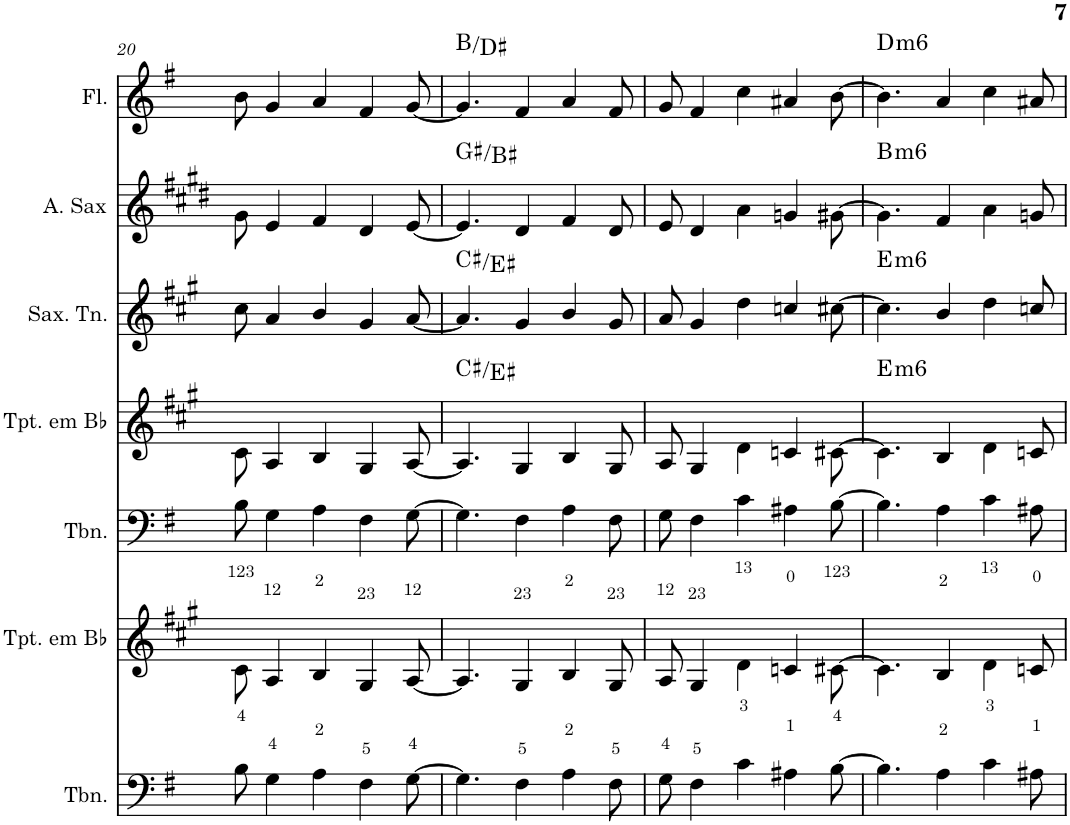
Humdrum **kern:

**kern	**kern	**kern	**kern	**harte	**kern	**harte	**kern	**harte	**kern	**harte
*part7	*part6	*part5	*part4	*part4	*part3	*part3	*part2	*part2	*part1	*part1
*staff7	*staff6	*staff5	*staff4	*	*staff3	*	*staff2	*	*staff1	*
*I"Trombone	*I"Trompete em Bb	*I"Trombone	*I"Trompete em Bb	*	*I"Saxofone Tenor	*	*I"Saxofone Alto	*	*I"Flauta Transversal	*
*I'Tbn.	*I'Tpt. em Bb	*I'Tbn.	*I'Tpt. em Bb	*	*I'Sax. Tn.	*	*	*	*I'Fl.	*
!!LO:PB:g=z
*clefF4	*clefG2	*clefF4	*clefG2	*	*clefG2	*	*clefG2	*	*clefG2	*
*	*Trd1c2	*	*Trd1c2	*	*Trd8c14	*	*Trd5c9	*	*	*
*k[f#]	*k[f#c#g#]	*k[f#]	*k[f#c#g#]	*	*k[f#c#g#]	*	*k[f#c#g#d#]	*	*k[f#]	*
*M4/4	*M4/4	*M4/4	*M4/4	*	*M4/4	*	*M4/4	*	*M4/4	*
=20	=20	=20	=20	=20	=20	=20	=20	=20	=20	=20
8B\	8c#\	8B\	8c#\	.	8cc#\	.	8g#\	.	8b\	.
4G\	4A/	4G\	4A/	.	4a/	.	4e/	.	4g/	.
4A\	4B/	4A\	4B/	.	4b/	.	4f#/	.	4a/	.
4F#\	4G#/	4F#\	4G#/	.	4g#/	.	4d#/	.	4f#/	.
[8G\	[8A/	[8G\	[8A/	.	[8a/	.	[8e/	.	[8g/	.
=21	=21	=21	=21	=21	=21	=21	=21	=21	=21	=21
4.G\]	4.A/]	4.G\]	4.A/]	C#:maj/3	4.a/]	C#:maj/3	4.e/]	G#:maj/3	4.g/]	B:maj/3
4F#\	4G#/	4F#\	4G#/	.	4g#/	.	4d#/	.	4f#/	.
4A\	4B/	4A\	4B/	.	4b/	.	4f#/	.	4a/	.
8F#\	8G#/	8F#\	8G#/	.	8g#/	.	8d#/	.	8f#/	.
=22	=22	=22	=22	=22	=22	=22	=22	=22	=22	=22
8G\	8A/	8G\	8A/	.	8a/	.	8e/	.	8g/	.
4F#\	4G#/	4F#\	4G#/	.	4g#/	.	4d#/	.	4f#/	.
4c\	4d\	4c\	4d\	.	4dd\	.	4a\	.	4cc\	.
4A#X\	4cn/	4A#X\	4cn/	.	4ccn/	.	4gn/	.	4a#X/	.
[8B\	[8c#X\	[8B\	[8c#X\	.	[8cc#X\	.	[8g#X\	.	[8b\	.
=23	=23	=23	=23	=23	=23	=23	=23	=23	=23	=23
!	!	!	!	!LO:H:kt=m6	!	!LO:H:kt=m6	!	!LO:H:kt=m6	!	!LO:H:kt=m6
4.B\]	4.c#\]	4.B\]	4.c#\]	E:min6	4.cc#\]	E:min6	4.g#\]	B:min6	4.b\]	D:min6
4A\	4B/	4A\	4B/	.	4b/	.	4f#/	.	4a/	.
4c\	4d\	4c\	4d\	.	4dd\	.	4a\	.	4cc\	.
8A#X\	8cn/	8A#X\	8cn/	.	8ccn/	.	8gn/	.	8a#X/	.
=	=	=	=	=	=	=	=	=	=	=
*-	*-	*-	*-	*-	*-	*-	*-	*-	*-	*-
